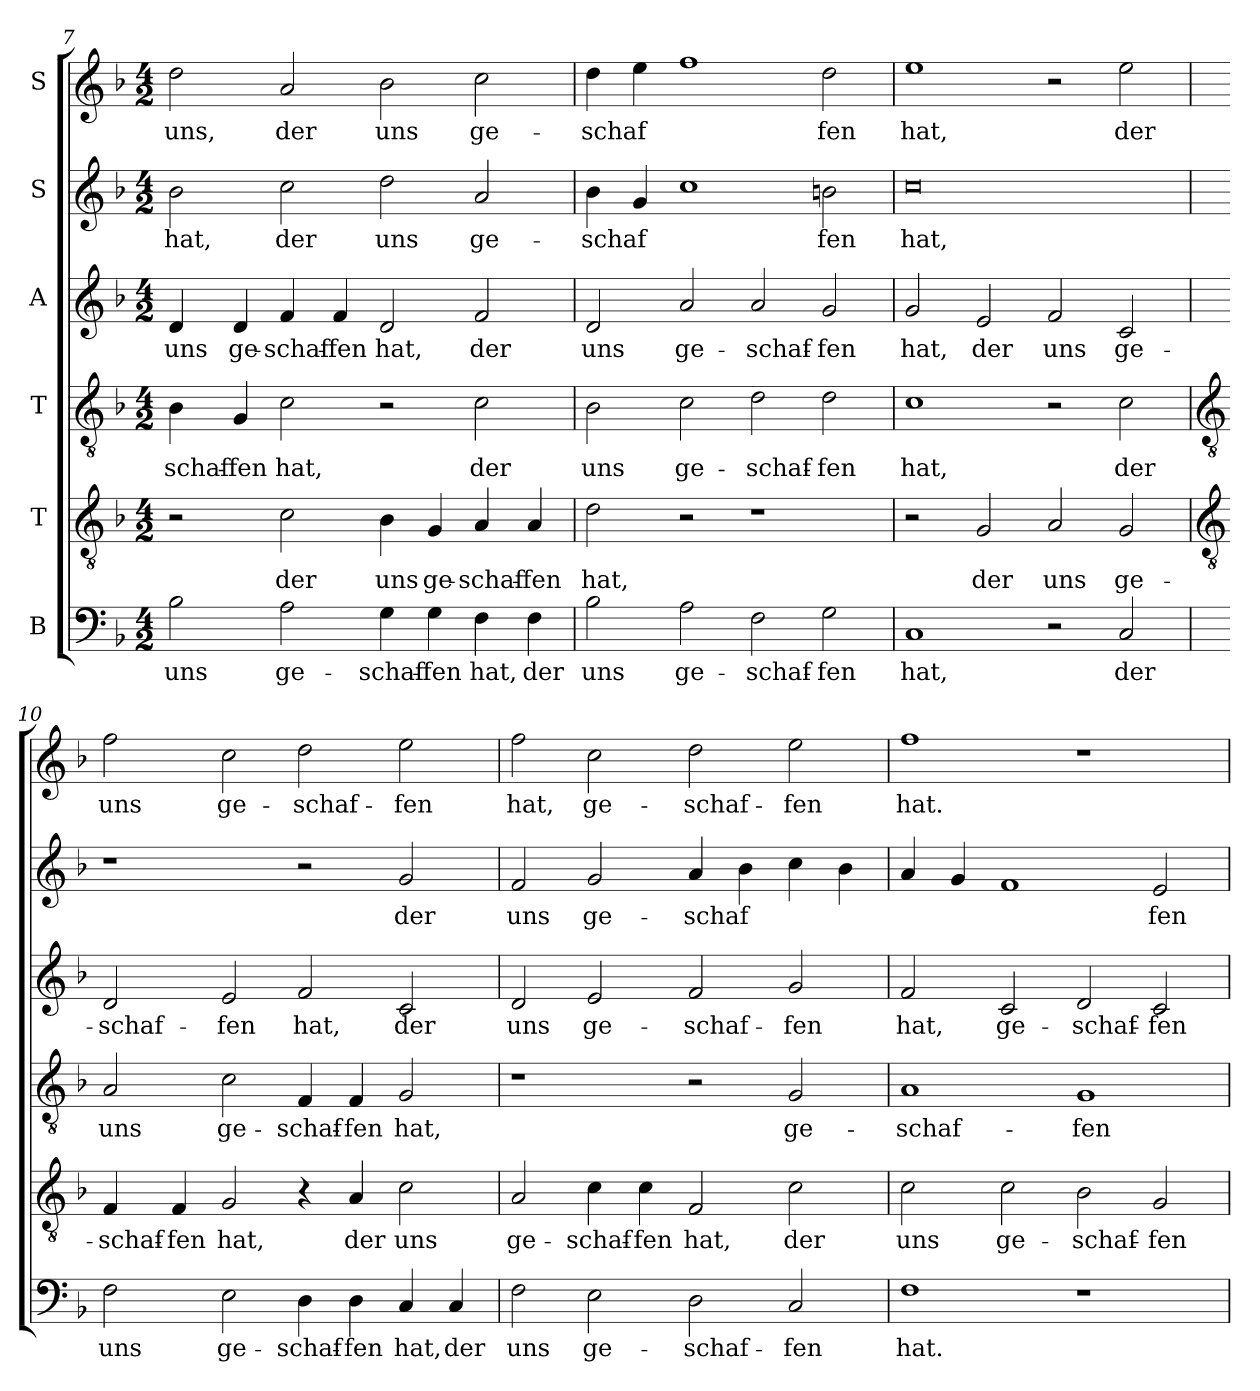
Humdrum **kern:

**kern	**text	**kern	**text	**kern	**text	**kern	**text	**kern	**text	**kern	**text
*part6	*part6	*part5	*part5	*part4	*part4	*part3	*part3	*part2	*part2	*part1	*part1
*staff6	*staff6	*staff5	*staff5	*staff4	*staff4	*staff3	*staff3	*staff2	*staff2	*staff1	*staff1
*I"B	*	*I"T	*	*I"T	*	*I"A	*	*I"S	*	*I"S	*
*clefF4	*	*clefGv2	*	*clefGv2	*	*clefG2	*	*clefG2	*	*clefG2	*
*k[b-]	*	*k[b-]	*	*k[b-]	*	*k[b-]	*	*k[b-]	*	*k[b-]	*
*F:	*	*F:	*	*F:	*	*F:	*	*F:	*	*F:	*
*M4/2	*	*M4/2	*	*M4/2	*	*M4/2	*	*M4/2	*	*M4/2	*
=7	=7	=7	=7	=7	=7	=7	=7	=7	=7	=7	=7
!	!LO:LY:b	!	!	!	!LO:LY:b	!	!LO:LY:b	!	!LO:LY:b	!	!LO:LY:b
2B-	uns	2r	.	4B-	-schaf-	4d	uns	2b-	hat,	2dd	uns,
!	!	!	!	!	!LO:LY:b	!	!LO:LY:b	!	!	!	!
.	.	.	.	4G	-fen	4d	ge-	.	.	.	.
!	!LO:LY:b	!	!LO:LY:b	!	!LO:LY:b	!	!LO:LY:b	!	!LO:LY:b	!	!LO:LY:b
2A	ge-	2c	der	2c	hat,	4f	-schaf-	2cc	der	2a	der
!	!	!	!	!	!	!	!LO:LY:b	!	!	!	!
.	.	.	.	.	.	4f	-fen	.	.	.	.
!	!LO:LY:b	!	!LO:LY:b	!	!	!	!LO:LY:b	!	!LO:LY:b	!	!LO:LY:b
4G	-schaf-	4B-	uns	2r	.	2d	hat,	2dd	uns	2b-	uns
!	!LO:LY:b	!	!LO:LY:b	!	!	!	!	!	!	!	!
4G	-fen	4G	ge-	.	.	.	.	.	.	.	.
!	!LO:LY:b	!	!LO:LY:b	!	!LO:LY:b	!	!LO:LY:b	!	!LO:LY:b	!	!LO:LY:b
4F	hat,	4A	-schaf-	2c	der	2f	der	2a	ge-	2cc	ge-
!	!LO:LY:b	!	!LO:LY:b	!	!	!	!	!	!	!	!
4F	der	4A	-fen	.	.	.	.	.	.	.	.
=8	=8	=8	=8	=8	=8	=8	=8	=8	=8	=8	=8
!	!LO:LY:b	!	!LO:LY:b	!	!LO:LY:b	!	!LO:LY:b	!	!LO:LY:b	!	!LO:LY:b
2B-	uns	2d	hat,	2B-	uns	2d	uns	4b-	-schaf	4dd	-schaf
.	.	.	.	.	.	.	.	4g	.	4ee	.
!	!LO:LY:b	!	!	!	!LO:LY:b	!	!LO:LY:b	!	!	!	!
2A	ge-	2r	.	2c	ge-	2a	ge-	1cc	.	1ff	.
!	!LO:LY:b	!	!	!	!LO:LY:b	!	!LO:LY:b	!	!	!	!
2F	-schaf-	1r	.	2d	-schaf-	2a	-schaf-	.	.	.	.
!	!LO:LY:b	!	!	!	!LO:LY:b	!	!LO:LY:b	!	!LO:LY:b	!	!LO:LY:b
2G	-fen	.	.	2d	-fen	2g	-fen	2bn	fen	2dd	fen
=9	=9	=9	=9	=9	=9	=9	=9	=9	=9	=9	=9
!	!LO:LY:b	!	!	!	!LO:LY:b	!	!LO:LY:b	!	!LO:LY:b	!	!LO:LY:b
1C	hat,	2r	.	1c	hat,	2g	hat,	0cc	hat,	1ee	hat,
!	!	!	!LO:LY:b	!	!	!	!LO:LY:b	!	!	!	!
.	.	2G	der	.	.	2e	der	.	.	.	.
!	!	!	!LO:LY:b	!	!	!	!LO:LY:b	!	!	!	!
2r	.	2A	uns	2r	.	2f	uns	.	.	2r	.
!	!LO:LY:b	!	!LO:LY:b	!	!LO:LY:b	!	!LO:LY:b	!	!	!	!LO:LY:b
2C	der	2G	ge-	2c	der	2c	ge-	.	.	2ee	der
!!LO:LB:g=z
=10	=10	=10	=10	=10	=10	=10	=10	=10	=10	=10	=10
*	*	*clefGv2	*	*clefGv2	*	*	*	*	*	*	*
!	!LO:LY:b	!	!LO:LY:b	!	!LO:LY:b	!	!LO:LY:b	!	!	!	!LO:LY:b
2F	uns	4F	-schaf-	2A	uns	2d	-schaf-	1r	.	2ff	uns
!	!	!	!LO:LY:b	!	!	!	!	!	!	!	!
.	.	4F	-fen	.	.	.	.	.	.	.	.
!	!LO:LY:b	!	!LO:LY:b	!	!LO:LY:b	!	!LO:LY:b	!	!	!	!LO:LY:b
2E	ge-	2G	hat,	2c	ge-	2e	-fen	.	.	2cc	ge-
!	!LO:LY:b	!	!	!	!LO:LY:b	!	!LO:LY:b	!	!	!	!LO:LY:b
4D	-schaf-	4r	.	4F	-schaf-	2f	hat,	2r	.	2dd	-schaf-
!	!LO:LY:b	!	!LO:LY:b	!	!LO:LY:b	!	!	!	!	!	!
4D	-fen	4A	der	4F	-fen	.	.	.	.	.	.
!	!LO:LY:b	!	!LO:LY:b	!	!LO:LY:b	!	!LO:LY:b	!	!LO:LY:b	!	!LO:LY:b
4C	hat,	2c	uns	2G	hat,	2c	der	2g	der	2ee	-fen
!	!LO:LY:b	!	!	!	!	!	!	!	!	!	!
4C	der	.	.	.	.	.	.	.	.	.	.
=11	=11	=11	=11	=11	=11	=11	=11	=11	=11	=11	=11
!	!LO:LY:b	!	!LO:LY:b	!	!	!	!LO:LY:b	!	!LO:LY:b	!	!LO:LY:b
2F	uns	2A	ge-	1r	.	2d	uns	2f	uns	2ff	hat,
!	!LO:LY:b	!	!LO:LY:b	!	!	!	!LO:LY:b	!	!LO:LY:b	!	!LO:LY:b
2E	ge-	4c	-schaf-	.	.	2e	ge-	2g	ge-	2cc	ge-
!	!	!	!LO:LY:b	!	!	!	!	!	!	!	!
.	.	4c	-fen	.	.	.	.	.	.	.	.
!	!LO:LY:b	!	!LO:LY:b	!	!	!	!LO:LY:b	!	!LO:LY:b	!	!LO:LY:b
2D	-schaf-	2F	hat,	2r	.	2f	-schaf-	4a	-schaf	2dd	-schaf-
.	.	.	.	.	.	.	.	4b-	.	.	.
!	!LO:LY:b	!	!LO:LY:b	!	!LO:LY:b	!	!LO:LY:b	!	!	!	!LO:LY:b
2C	-fen	2c	der	2G	ge-	2g	-fen	4cc	.	2ee	-fen
.	.	.	.	.	.	.	.	4b-	.	.	.
=12	=12	=12	=12	=12	=12	=12	=12	=12	=12	=12	=12
!	!LO:LY:b	!	!LO:LY:b	!	!LO:LY:b	!	!LO:LY:b	!	!	!	!LO:LY:b
1F	hat.	2c	uns	1A	-schaf-	2f	hat,	4a	.	1ff	hat.
.	.	.	.	.	.	.	.	4g	.	.	.
!	!	!	!LO:LY:b	!	!	!	!LO:LY:b	!	!	!	!
.	.	2c	ge-	.	.	2c	ge-	1f	.	.	.
!	!	!	!LO:LY:b	!	!LO:LY:b	!	!LO:LY:b	!	!	!	!
1r	.	2B-	-schaf-	1G	-fen	2d	-schaf-	.	.	1r	.
!	!	!	!LO:LY:b	!	!	!	!LO:LY:b	!	!LO:LY:b	!	!
.	.	2G	-fen	.	.	2c	-fen	2e	fen	.	.
=	=	=	=	=	=	=	=	=	=	=	=
*-	*-	*-	*-	*-	*-	*-	*-	*-	*-	*-	*-
